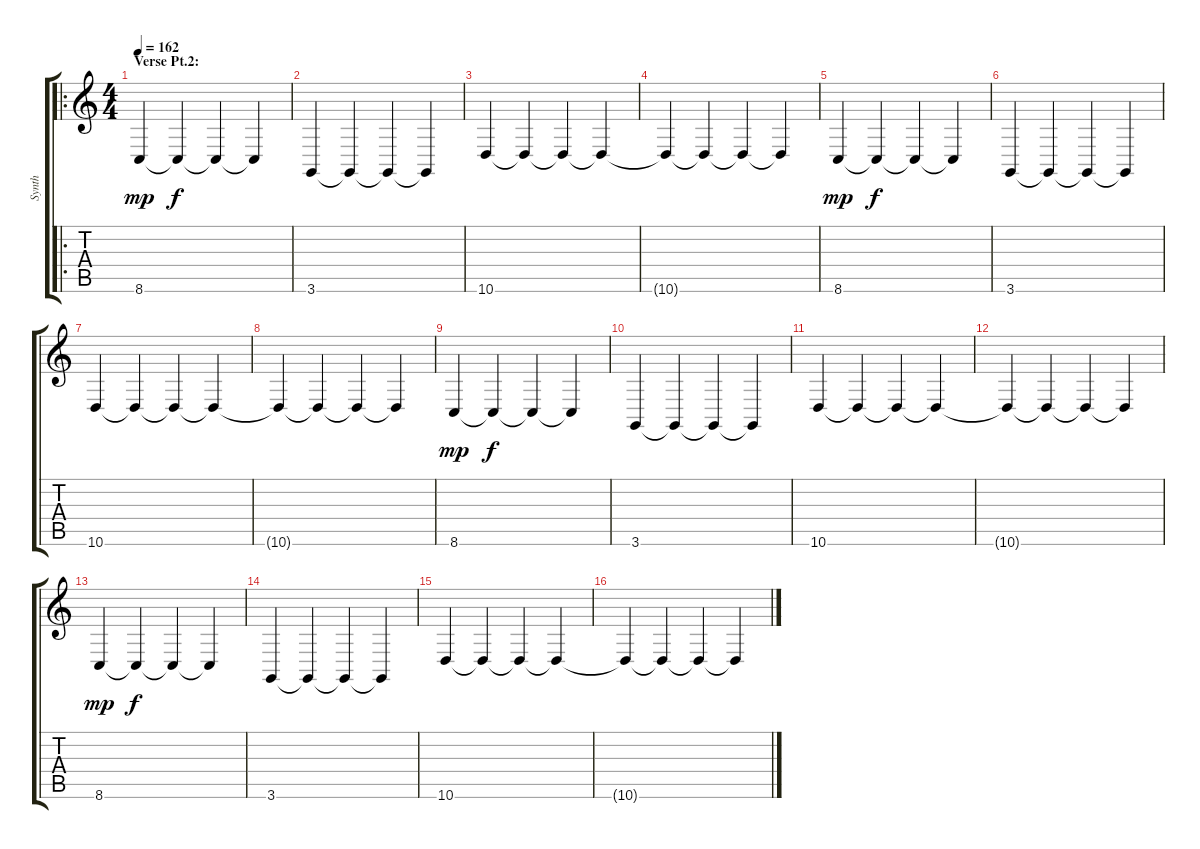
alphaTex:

\track ("Synth" "Synth") {instrument seashore}
\staff {score tabs}
\tuning (E4 B3 G3 D3 A2 E2) {hide}
\ro
\ts (4 4)
\section ("" "Verse Pt.2:")
\tempo 162
\clef g2
\ks c
8.6.4{dy mp} 8.6{t}.4{dy f} 8.6{t}.4 8.6{t}.4 |
3.6.4 3.6{t}.4 3.6{t}.4 3.6{t}.4 |
10.6.4 10.6{t}.4 10.6{t}.4 10.6{t}.4 |
10.6{t}.4 10.6{t}.4 10.6{t}.4 10.6{t}.4 |
8.6.4{dy mp} 8.6{t}.4{dy f} 8.6{t}.4 8.6{t}.4 |
3.6.4 3.6{t}.4 3.6{t}.4 3.6{t}.4 |
10.6.4 10.6{t}.4 10.6{t}.4 10.6{t}.4 |
10.6{t}.4 10.6{t}.4 10.6{t}.4 10.6{t}.4 |
8.6.4{dy mp} 8.6{t}.4{dy f} 8.6{t}.4 8.6{t}.4 |
3.6.4 3.6{t}.4 3.6{t}.4 3.6{t}.4 |
10.6.4 10.6{t}.4 10.6{t}.4 10.6{t}.4 |
10.6{t}.4 10.6{t}.4 10.6{t}.4 10.6{t}.4 |
8.6.4{dy mp} 8.6{t}.4{dy f} 8.6{t}.4 8.6{t}.4 |
3.6.4 3.6{t}.4 3.6{t}.4 3.6{t}.4 |
10.6.4 10.6{t}.4 10.6{t}.4 10.6{t}.4 |
10.6{t}.4 10.6{t}.4 10.6{t}.4 10.6{t}.4
